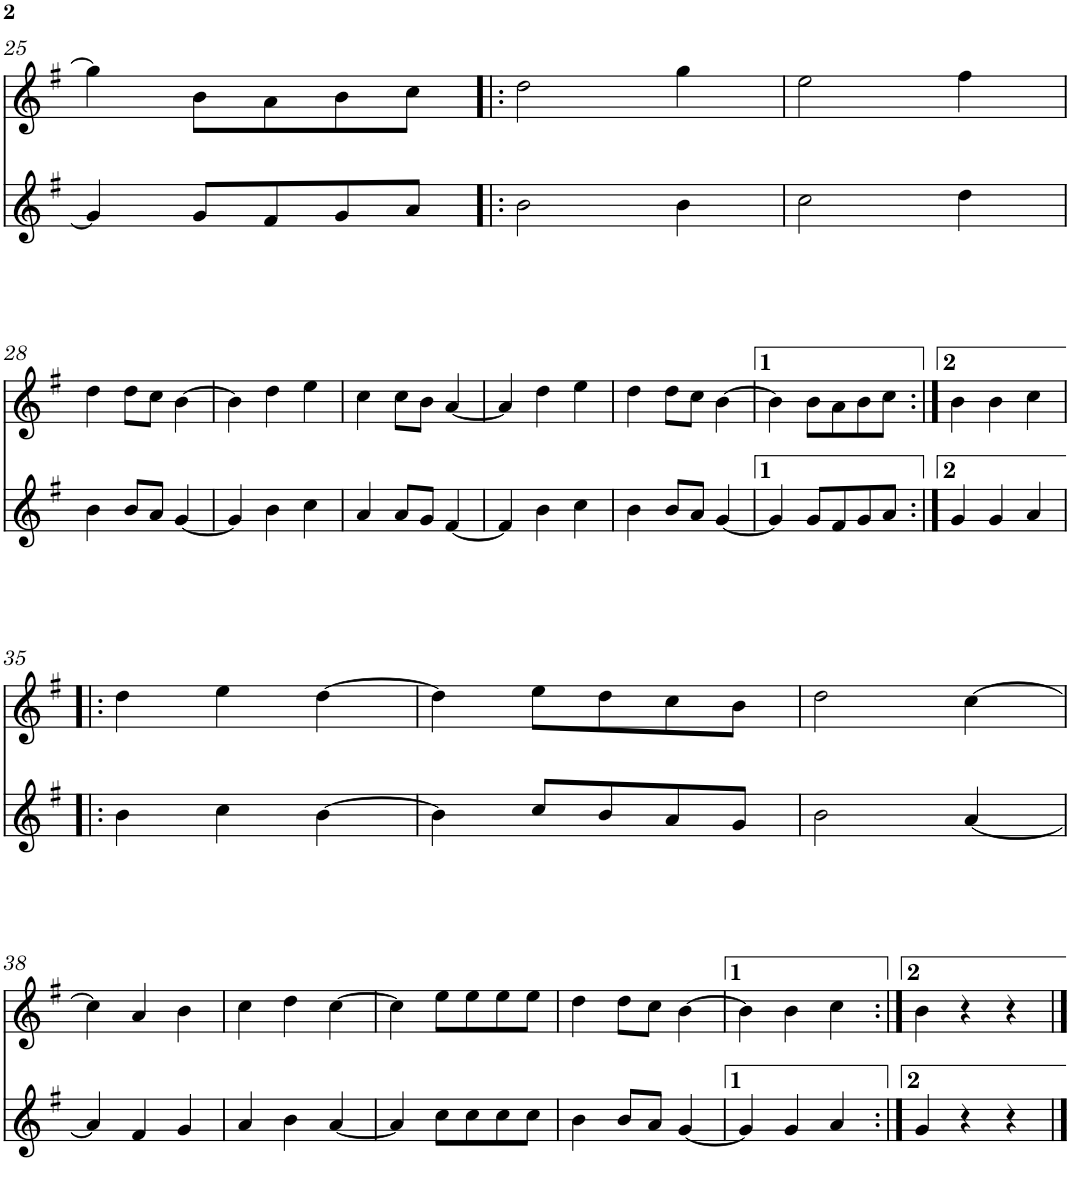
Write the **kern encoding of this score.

**kern	**kern
*part2	*part1
*staff2	*staff1
*I"Gralla 2	*I"Gralla 1
!!LO:PB:g=z
*clefG2	*clefG2
*k[f#]	*k[f#]
*M2/4	*M2/4
=25	=25
4g/]	4gg\]
8g/L	8b\L
8f#/	8a\
8g/	8b\
8a/J	8cc\J
=26!|:	=26!|:
2b\	2dd\
4b\	4gg\
=27	=27
2cc\	2ee\
4dd\	4ff#\
!!LO:LB:g=z
=28	=28
4b\	4dd\
8b/L	8dd\L
8a/J	8cc\J
[4g/	[4b\
=29	=29
4g/]	4b\]
4b\	4dd\
4cc\	4ee\
=30	=30
4a/	4cc\
8a/L	8cc\L
8g/J	8b\J
[4f#/	[4a/
=31	=31
4f#/]	4a/]
4b\	4dd\
4cc\	4ee\
=32	=32
4b\	4dd\
8b/L	8dd\L
8a/J	8cc\J
[4g/	[4b\
=33	=33
4g/]	4b\]
8g/L	8b\L
8f#/	8a\
8g/	8b\
8a/J	8cc\J
=34:|!	=34:|!
4g/	4b\
4g/	4b\
4a/	4cc\
!!LO:LB:g=z
=35!|:	=35!|:
4b\	4dd\
4cc\	4ee\
[4b\	[4dd\
=36	=36
4b\]	4dd\]
8cc/L	8ee\L
8b/	8dd\
8a/	8cc\
8g/J	8b\J
=37	=37
2b\	2dd\
[4a/	[4cc\
!!LO:LB:g=z
=38	=38
4a/]	4cc\]
4f#/	4a/
4g/	4b\
=39	=39
4a/	4cc\
4b\	4dd\
[4a/	[4cc\
=40	=40
4a/]	4cc\]
8cc\L	8ee\L
8cc\	8ee\
8cc\	8ee\
8cc\J	8ee\J
=41	=41
4b\	4dd\
8b/L	8dd\L
8a/J	8cc\J
[4g/	[4b\
=42	=42
4g/]	4b\]
4g/	4b\
4a/	4cc\
=43:|!	=43:|!
4g/	4b\
4r	4r
4r	4r
==	==
*-	*-
